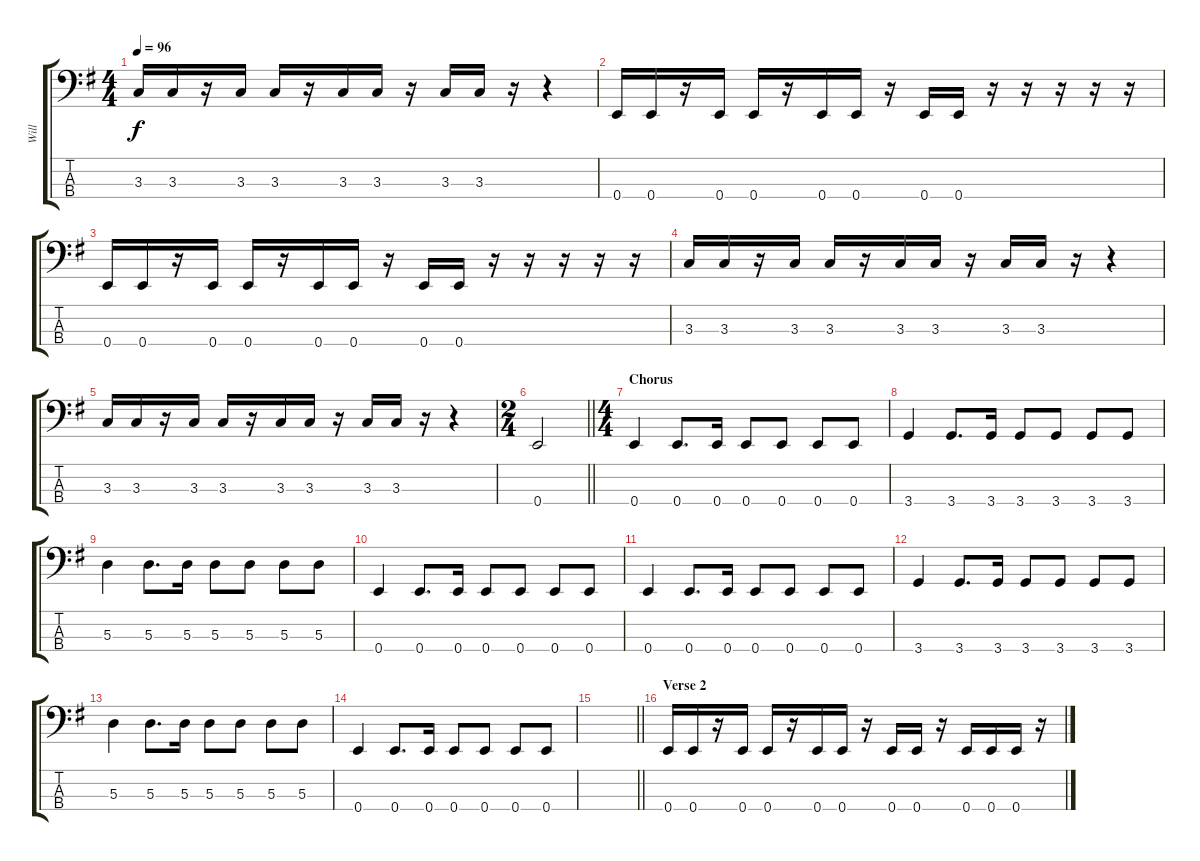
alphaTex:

\track ("Will" "Will") {instrument electricbasspick}
\staff {score tabs}
\tuning (G2 D2 A1 E1) {hide}
\ts (4 4)
\tempo 96
\clef f4
\ks g
3.3.16{dy f} 3.3.16 r.16 3.3.16 3.3.16 r.16 3.3.16 3.3.16 r.16 3.3.16 3.3.16 r.16 r.4 |
0.4.16 0.4.16 r.16 0.4.16 0.4.16 r.16 0.4.16 0.4.16 r.16 0.4.16 0.4.16 r.16 r.16 r.16 r.16 r.16 |
0.4.16 0.4.16 r.16 0.4.16 0.4.16 r.16 0.4.16 0.4.16 r.16 0.4.16 0.4.16 r.16 r.16 r.16 r.16 r.16 |
3.3.16 3.3.16 r.16 3.3.16 3.3.16 r.16 3.3.16 3.3.16 r.16 3.3.16 3.3.16 r.16 r.4 |
3.3.16 3.3.16 r.16 3.3.16 3.3.16 r.16 3.3.16 3.3.16 r.16 3.3.16 3.3.16 r.16 r.4 |
\ts (2 4)
\barLineRight lightlight
0.4.2 |
\ts (4 4)
\section ("" "Chorus")
0.4.4 0.4.8{d} 0.4.16 0.4.8 0.4.8 0.4.8 0.4.8 |
3.4.4 3.4.8{d} 3.4.16 3.4.8 3.4.8 3.4.8 3.4.8 |
5.3.4 5.3.8{d} 5.3.16 5.3.8 5.3.8 5.3.8 5.3.8 |
0.4.4 0.4.8{d} 0.4.16 0.4.8 0.4.8 0.4.8 0.4.8 |
0.4.4 0.4.8{d} 0.4.16 0.4.8 0.4.8 0.4.8 0.4.8 |
3.4.4 3.4.8{d} 3.4.16 3.4.8 3.4.8 3.4.8 3.4.8 |
5.3.4 5.3.8{d} 5.3.16 5.3.8 5.3.8 5.3.8 5.3.8 |
0.4.4 0.4.8{d} 0.4.16 0.4.8 0.4.8 0.4.8 0.4.8 |
\barLineRight lightlight
|
\section ("" "Verse 2")
0.4.16 0.4.16 r.16 0.4.16 0.4.16 r.16 0.4.16 0.4.16 r.16 0.4.16 0.4.16 r.16 0.4.16 0.4.16 0.4.16 r.16
